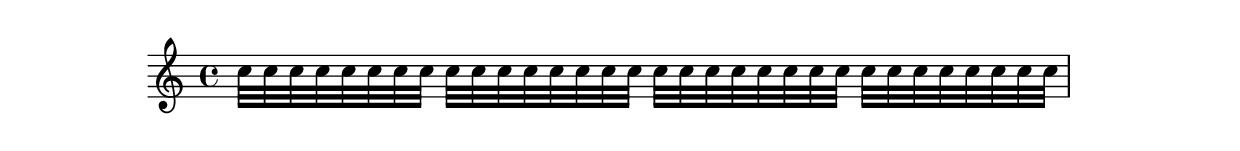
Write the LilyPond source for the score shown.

%% Do not edit this file; it is auto-generated from LSR http://lsr.dsi.unimi.it
%% This file is in the public domain.
\version "2.13.1"

\header {
  lsrtags = "rhythms"

%% Translation of GIT committish: 151f1bb8c0aae8294e62d0470246ee1019aedfbc
  texidoces = "
Las barras de semicorcheas (o notas más breves) seguidas no se
subdividen de forma predeterminada.  Esto es: las tres (o más)
barras se prolongan, sin dividirse, sobre grupos completos de
notas.  Este comportamiento se puede modificar para que las barras
se subdividan en subgrupos mediante el establecimiento de la
propiedad @code{subdivideBeams}.  Cuando está establecida, las
diversas barras se subdividen a intervalos definidos por el valor
actual de la longitud del pulso @code{beatLength} reduciendo las
barras múltiples a una sola entre los subgrupos.  Observe que el
valor predeterminado de @code{beatLength} es de una negra si no
está establecido explícitamente.  Se debe establecer al valor de
una fracción que da la duración el subgrupo de barras utilizando
la función @code{make-moment}, como se muestra aquí:

"
  doctitlees = "Subdivisión de las barras de semicorchea"

%% Translation of GIT committish: 0364058d18eb91836302a567c18289209d6e9706
  texidocde = "
Die Balken von aufeinanderfolgenden Sechszehnteln (oder kürzeren Notenwerten)
werden standardmäßig nicht unterteilt.  Dieses Verhalten kann verändert
werden, sodass die Balken in Untergruppen aufgeteilt werden, indem man
die Eigenschaft @code{subdivideBeams} verändert.  Man muss die Unterteilungsintervalle
als Notenbruch mit der @code{make-moment}-Funktion für @code{beatLength} angeben,
damit die Balken unterbrochen wird und nur ein Balken durchgezogen bleibt.  Der
Standardwert für @code{beatLength} ist 1 / Zähler des aktuellen Taktes.

"
  doctitlede = "Balken in Untergruppen teilen"


%% Translation of GIT committish: b3196fadd8f42d05ba35e8ac42f7da3caf8a3079
  texidocfr = "
Les ligatures d'une succession de notes de durée inférieure à la croche
ne sont pas subdivisées par défaut.  Autrement dit, tous les traits de
ligature seront continus.  Ce comportement peut être modifié aafin de
diviser la ligature en sous-groupes grâce à la propriété
@code{subdivideBeams}.  Lorsqu'elle est activée, les ligatures seront
subdivisées selon un intervalle défini par @code{beatLength} ; il n'y
aura alors plus qu'un seul trait de ligature entre chaque sous-groupe.  
Par défaut, @code{beatLength} fixe la valeur de référence à une noire.
Il faudra donc lui fournir, à l'aide de la fonction @code{make-moment},
une fraction correspondant au sous-groupe désiré, comme dans l'exemple
suivant. 

"
  doctitlefr = "Subdivision des ligatures"

  texidoc = "
The beams of consecutive 16th (or shorter) notes are, by default, not
sub-divided.  That is, the three (or more) beams stretch unbroken over
entire groups of notes.  This behavior can be modified to sub-divide
the beams into sub-groups by setting the property
@code{subdivideBeams}. When set, multiple beams will be sub-divided at
intervals defined by the current value of @code{beatLength} by reducing
the multiple beams to just one beam between the sub-groups. Note that
@code{beatLength} defaults to one over the denominator of the current
time signature if not set explicitly. It must be set to a fraction
giving the duration of the beam sub-group using the @code{make-moment}
function, as shown here:



"
  doctitle = "Sub-dividing beams"
} % begin verbatim

\relative c'' {
  c32[ c c c c c c c]
  \set subdivideBeams = ##t
  c32[ c c c c c c c]

  % Set beam sub-group length to an eighth note
  \set beatLength = #(ly:make-moment 1 8)
  c32[ c c c c c c c]

  % Set beam sub-group length to a sixteenth note
  \set beatLength = #(ly:make-moment 1 16)
  c32[ c c c c c c c]
}
